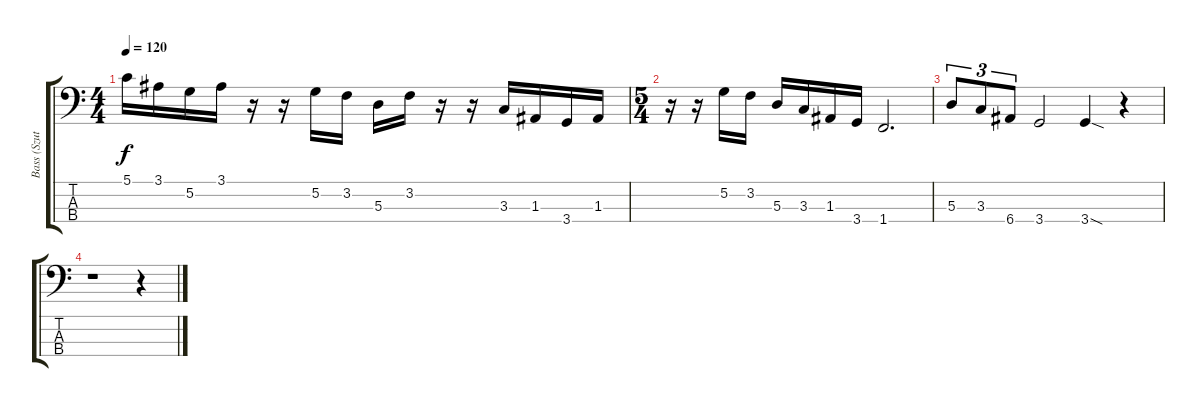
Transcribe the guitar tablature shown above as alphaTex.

\track ("Bass (Szuter)" "Bass (Szut") {instrument electricbassfinger}
\staff {score tabs}
\tuning (G2 D2 A1 E1) {hide}
\ts (4 4)
\tempo 120
\clef f4
\ks c
5.1.16{dy f} 3.1.16 5.2.16 3.1.16 r.16 r.16 5.2.16 3.2.16 5.3.16 3.2.16 r.16 r.16 3.3.16 1.3.16 3.4.16 1.3.16 |
\ts (5 4)
r.16 r.16 5.2.16 3.2.16 5.3.16 3.3.16 1.3.16 3.4.16 1.4.2{d} |
5.3.8{tu (3 2)} 3.3.8{tu (3 2)} 6.4.8{tu (3 2)} 3.4.2 3.4{sod}.4 r.4 |
r.1 r.4
